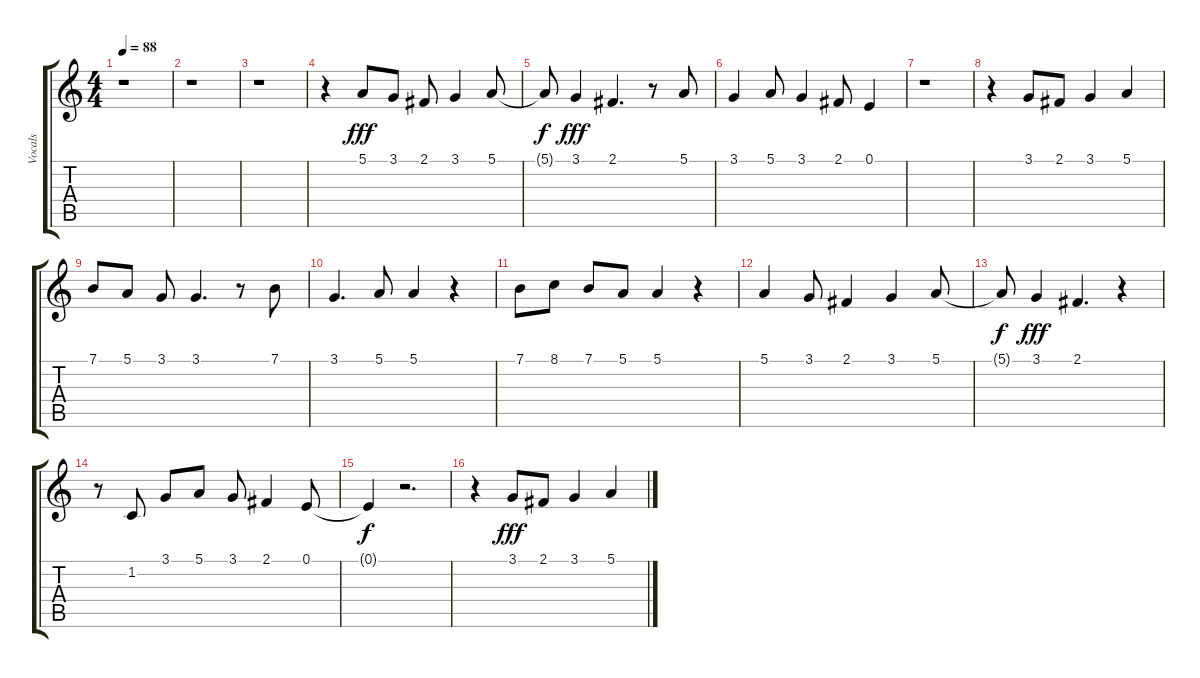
\track ("Vocals" "Vocals") {instrument lead6voice}
\staff {score tabs}
\tuning (E4 B3 G3 D3 A2 E2) {hide}
\ts (4 4)
\tempo 88
\clef g2
\ks c
r.1{dy fff} |
r.1 |
r.1 |
r.4 5.1.8 3.1.8 2.1.8 3.1.4 5.1.8 |
5.1{t}.8{dy f} 3.1.4{dy fff} 2.1.4{d} r.8 5.1.8 |
3.1.4 5.1.8 3.1.4 2.1.8 0.1.4 |
r.1 |
r.4 3.1.8 2.1.8 3.1.4 5.1.4 |
7.1.8 5.1.8 3.1.8 3.1.4{d} r.8 7.1.8 |
3.1.4{d} 5.1.8 5.1.4 r.4 |
7.1.8 8.1.8 7.1.8 5.1.8 5.1.4 r.4 |
5.1.4 3.1.8 2.1.4 3.1.4 5.1.8 |
5.1{t}.8{dy f} 3.1.4{dy fff} 2.1.4{d} r.4 |
r.8 1.2.8 3.1.8 5.1.8 3.1.8 2.1.4 0.1.8 |
0.1{t}.4{dy f} r.2{d} |
r.4 3.1.8{dy fff} 2.1.8 3.1.4 5.1.4
